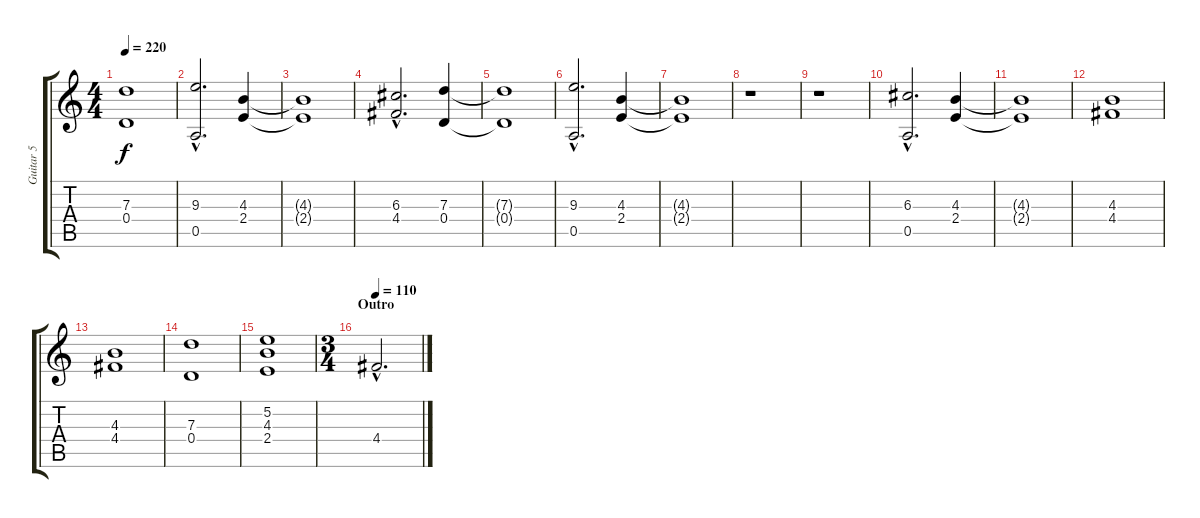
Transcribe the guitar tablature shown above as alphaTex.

\track ("Guitar 5" "Guitar 5") {instrument distortionguitar}
\staff {score tabs}
\tuning (E4 B3 G3 D3 A2 E2) {hide}
\ts (4 4)
\tempo 220
\clef g2
\ks c
(7.3{t} 0.4{t}).1{dy f} |
(9.3{hac} 0.5{hac}).2{d} (4.3 2.4).4 |
(4.3{t} 2.4{t}).1 |
(6.3{hac} 4.4{hac}).2{d} (7.3 0.4).4 |
(7.3{t} 0.4{t}).1 |
(9.3{hac} 0.5{hac}).2{d} (4.3 2.4).4 |
(4.3{t} 2.4{t}).1 |
r.1 |
r.1 |
(6.3{hac} 0.5{hac}).2{d} (4.3 2.4).4 |
(4.3{t} 2.4{t}).1 |
(4.3 4.4).1 |
(4.3 4.4).1 |
(7.3 0.4).1 |
(5.2 4.3 2.4).1 |
\ts (3 4)
\section ("" "Outro")
\tempo 110
4.4{hac}.2{d}
